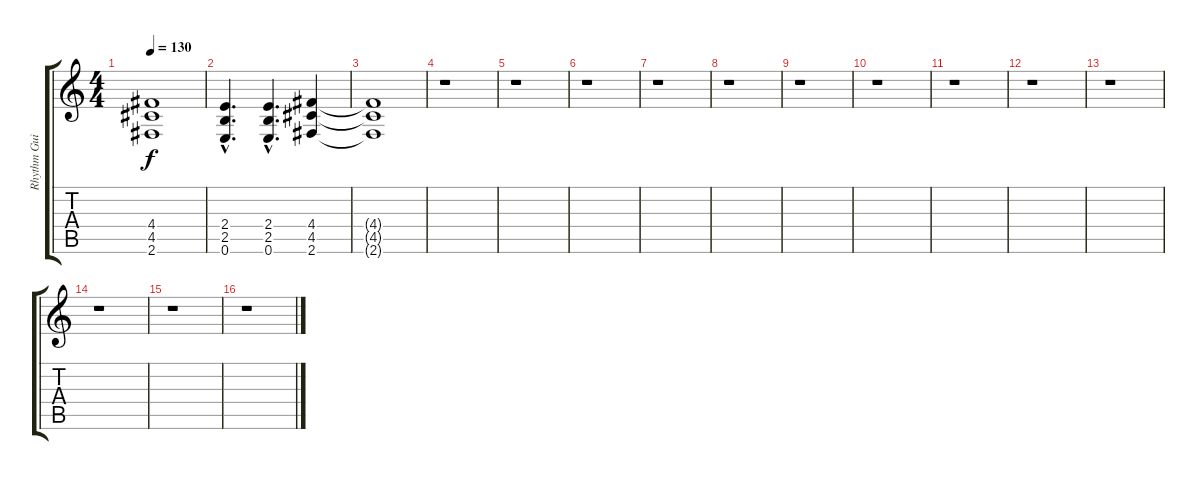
\track ("Rhythm Guitar 1" "Rhythm Gui") {instrument distortionguitar}
\staff {score tabs}
\tuning (E4 B3 G3 D3 A2 E2) {hide}
\ts (4 4)
\tempo 130
\clef g2
\ks c
(4.4{t} 4.5{t} 2.6{t}).1{dy f} |
(2.4{hac} 2.5{hac} 0.6{hac}).4{d} (2.4{hac} 2.5{hac} 0.6{hac}).4{d} (4.4 4.5 2.6).4 |
(4.4{t} 4.5{t} 2.6{t}).1 |
r.1 |
r.1 |
r.1 |
r.1 |
r.1 |
r.1 |
r.1 |
r.1 |
r.1 |
r.1 |
r.1 |
r.1 |
r.1
